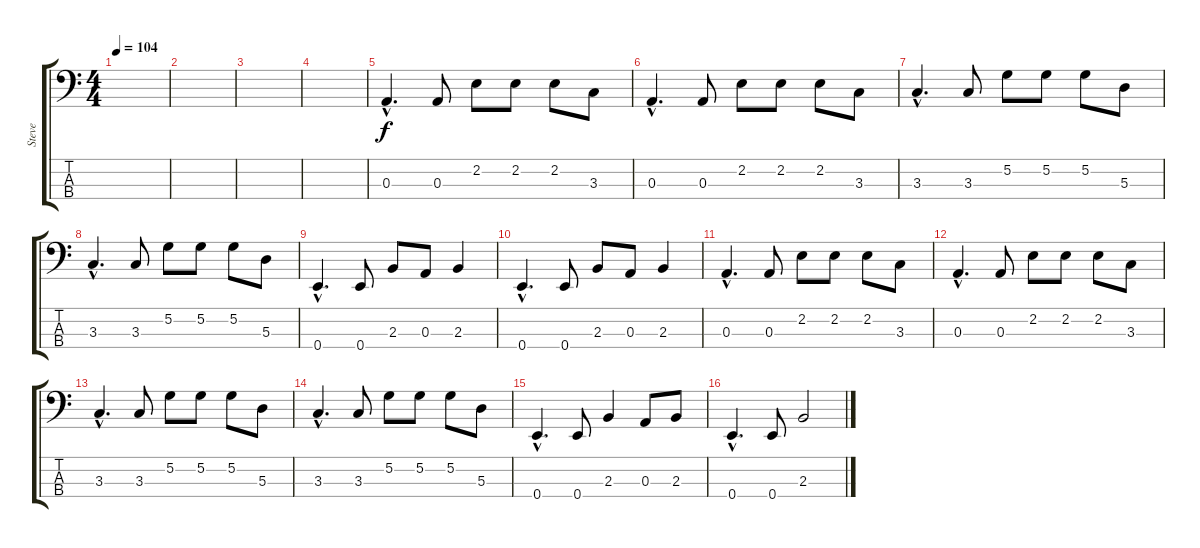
\track ("Steve" "Steve") {instrument acousticbass}
\staff {score tabs}
\tuning (G2 D2 A1 E1) {hide}
\ts (4 4)
\tempo 104
\clef f4
\ks c
|
|
|
|
0.3{hac}.4{d} 0.3.8 2.2.8 2.2.8 2.2.8 3.3.8 |
0.3{hac}.4{d} 0.3.8 2.2.8 2.2.8 2.2.8 3.3.8 |
3.3{hac}.4{d} 3.3.8 5.2.8 5.2.8 5.2.8 5.3.8 |
3.3{hac}.4{d} 3.3.8 5.2.8 5.2.8 5.2.8 5.3.8 |
0.4{hac}.4{d} 0.4.8 2.3.8 0.3.8 2.3.4 |
0.4{hac}.4{d} 0.4.8 2.3.8 0.3.8 2.3.4 |
0.3{hac}.4{d} 0.3.8 2.2.8 2.2.8 2.2.8 3.3.8 |
0.3{hac}.4{d} 0.3.8 2.2.8 2.2.8 2.2.8 3.3.8 |
3.3{hac}.4{d} 3.3.8 5.2.8 5.2.8 5.2.8 5.3.8 |
3.3{hac}.4{d} 3.3.8 5.2.8 5.2.8 5.2.8 5.3.8 |
0.4{hac}.4{d} 0.4.8 2.3.4 0.3.8 2.3.8 |
0.4{hac}.4{d} 0.4.8 2.3.2
